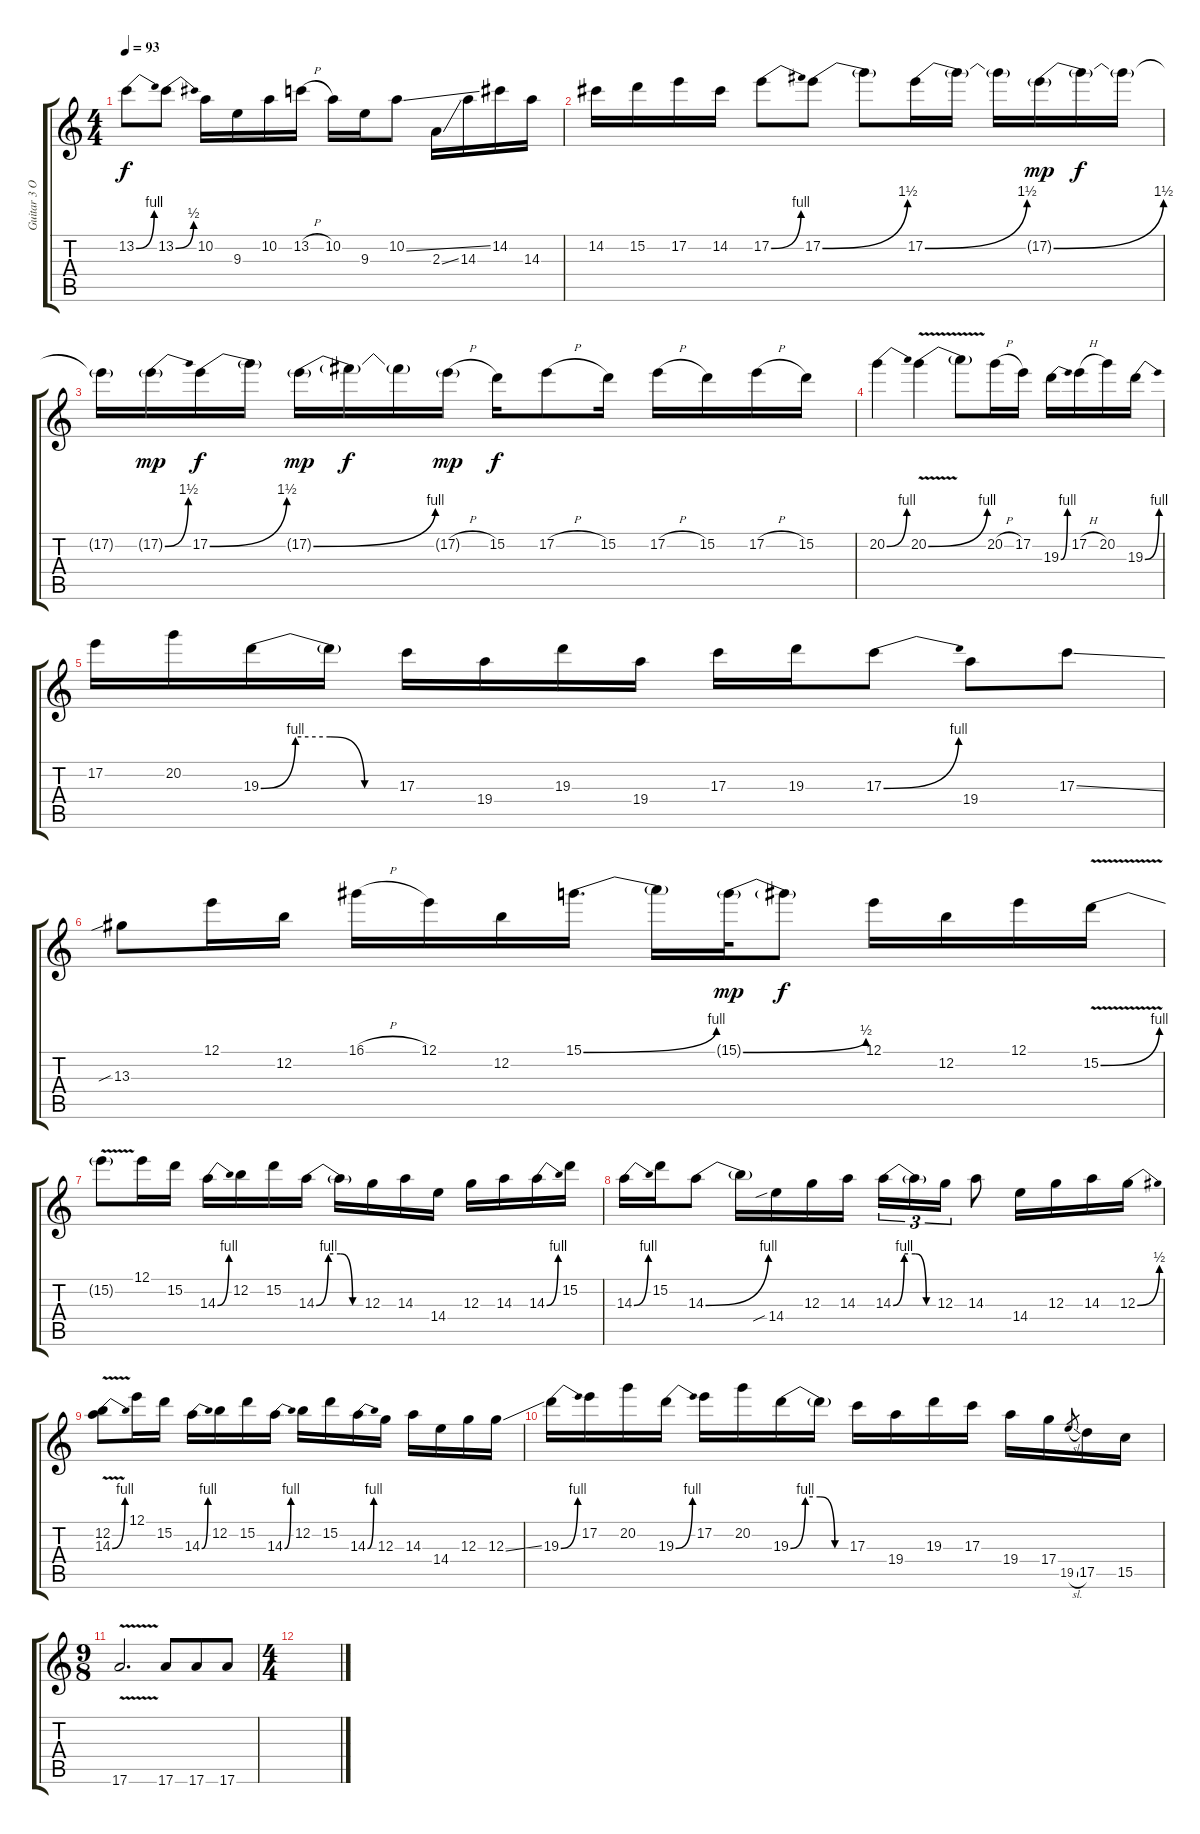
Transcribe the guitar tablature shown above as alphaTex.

\track ("Guitar 3 Overdub" "Guitar 3 O") {instrument overdrivenguitar}
\staff {score tabs}
\tuning (E4 B3 G3 D3 A2 E2) {hide}
\ts (4 4)
\tempo 93
\clef g2
\ks c
13.2{be (bend 0 0 60 4)}.8{dy f} 13.2{be (bend 0 0 60 2)}.8 10.2.16 9.3.16 10.2.16 13.2{h}.16 10.2.16 9.3.16 10.2{ss}.8 2.3{ss}.16 14.3.16 14.2.16 14.3.16 |
14.2.16 15.2.16 17.2.16 14.2.16 17.2{be (bend 0 0 60 4)}.8 17.2{be (bend 0 0 60 6)}.8 17.2{t}.8 17.2{be (bend 0 0 60 6)}.16 17.2{t}.16 17.2{t}.16 17.2{be (bend 0 0 60 6) g}.16{dy mp} 17.2{t}.16{dy f} 17.2{t}.16 |
17.2{t}.16 17.2{be (bend 0 0 60 6) g}.16{dy mp} 17.2{be (bend 0 0 60 6)}.16{dy f} 17.2{t}.16 17.2{be (bend 0 0 60 4) g}.16{dy mp} 17.2{t}.16{dy f} 17.2{t}.16 17.2{h g}.16{dy mp} 15.2.16{dy f} 17.2{h}.8 15.2.16 17.2{h}.16 15.2.16 17.2{h}.16 15.2.16 |
20.2{be (bend 0 0 60 4)}.4 20.2{be (bend 0 0 60 4) v}.4 20.2{t}.8 20.2{h}.16 17.2.16 19.3{be (bend 0 0 60 4)}.16 17.2{h}.16 20.2.16 19.3{be (bend 0 0 60 4)}.16 |
17.2.16 20.2.16 19.3{be (custom 0 0 15 4 30 4 45 0 60 0)}.16 19.3{t}.16 17.3.16 19.4.16 19.3.16 19.4.16 17.3.16 19.3.16 17.3{be (bend 0 0 60 4)}.8 19.4.8 17.3{ss}.8 |
13.3{sib}.8 12.1.16 12.2.16 16.1{h}.16 12.1.16 12.2.16 15.1{be (bend 0 0 60 4)}.16{d} 15.1{t}.16 15.1{be (bend 0 0 60 2) g}.32{dy mp} 15.1{t}.8{dy f} 12.1.16 12.2.16 12.1.16 15.2{be (bend 0 0 60 4) v}.16 |
15.2{t}.8 12.1.16 15.2.16 14.3{be (bend 0 0 60 4)}.16 12.2.16 15.2.16 14.3{be (custom 0 0 15 4 30 4 45 0 60 0)}.16 14.3{t}.16 12.3.16 14.3.16 14.4.16 12.3.16 14.3.16 14.3{be (bend 0 0 60 4)}.16 15.2.16 |
14.3{be (bend 0 0 60 4)}.16 15.2.16 14.3{be (bend 0 0 60 4)}.8 14.3{t}.16 14.4{sib}.16 12.3.16 14.3.16 14.3{be (custom 0 0 15 4 30 4 45 0 60 0)}.16{tu (3 2)} 14.3{t}.16{tu (3 2)} 12.3.16{tu (3 2)} 14.3.8 14.4.16 12.3.16 14.3.16 12.3{be (bend 0 0 60 2)}.16 |
(12.2 14.3{be (bend 0 0 60 4) v}).8 12.1.16 15.2.16 14.3{be (bend 0 0 60 4)}.16 12.2.16 15.2.16 14.3{be (bend 0 0 60 4)}.16 12.2.16 15.2.16 14.3{be (bend 0 0 60 4)}.16 12.3.16 14.3.16 14.4.16 12.3.16 12.3{ss}.16 |
19.3{be (bend 0 0 60 4)}.16 17.2.16 20.2.16 19.3{be (bend 0 0 60 4)}.16 17.2.16 20.2.16 19.3{be (custom 0 0 15 4 30 4 45 0 60 0)}.16 19.3{t}.16 17.3.16 19.4.16 19.3.16 17.3.16 19.4.16 17.4.16 19.5{sl}.8{gr} 17.5.16 15.5.16 |
\ts (9 8)
17.6{v}.2{d} 17.6.8 17.6.8 17.6.8 |
\ts (4 4)
